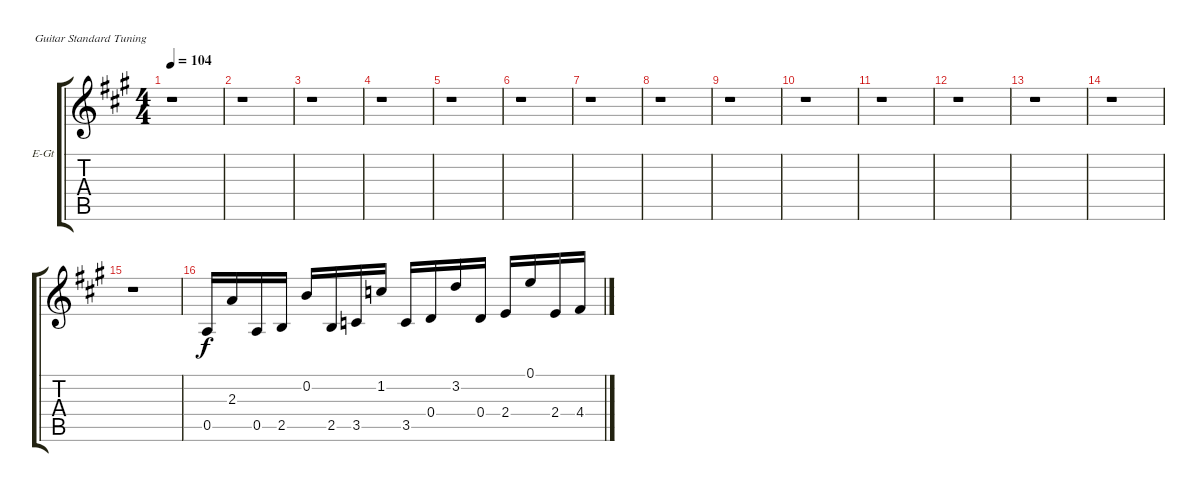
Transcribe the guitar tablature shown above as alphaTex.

\bracketExtendMode groupsimilarinstruments
\firstSystemTrackNameOrientation horizontal
\otherSystemsTrackNameOrientation horizontal
\track ("Guitar Right" "E-Gt") {instrument overdrivenguitar}
\staff {score tabs}
\tuning (E4 B3 G3 D3 A2 E2)
\ts (4 4)
\tempo 104
\clef g2
\ks a
r.1{dy f} |
r.1 |
r.1 |
r.1 |
r.1 |
r.1 |
r.1 |
r.1 |
r.1 |
r.1 |
r.1 |
r.1 |
r.1 |
r.1 |
r.1 |
0.5.16 2.3.16 0.5.16 2.5.16 0.2.16 2.5.16 3.5.16 1.2.16 3.5.16 0.4.16 3.2.16 0.4.16 2.4.16 0.1.16 2.4.16 4.4.16
